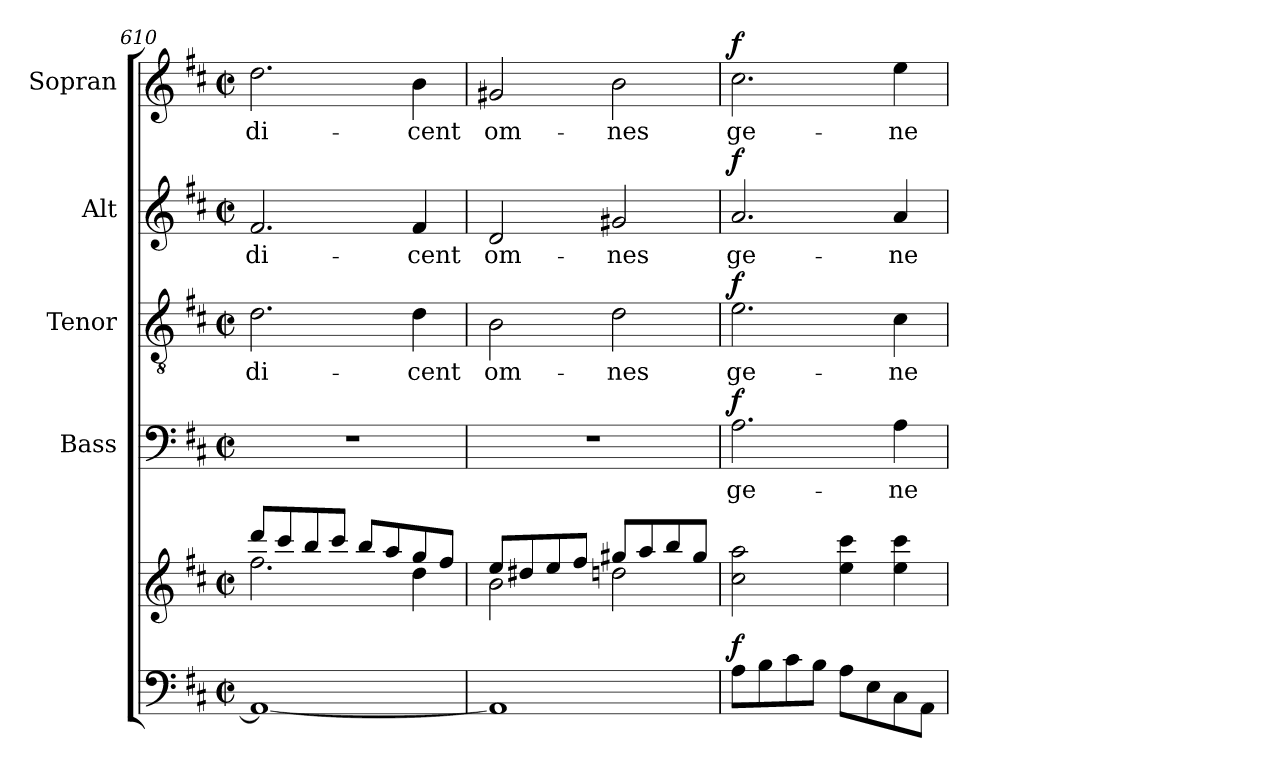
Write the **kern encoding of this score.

**kern	**kern	**dynam	**kern	**text	**dynam	**kern	**text	**dynam	**kern	**text	**dynam	**kern	**text	**dynam
*part5	*part5	*part5	*part4	*part4	*part4	*part3	*part3	*part3	*part2	*part2	*part2	*part1	*part1	*part1
*staff6	*staff5	*staff5/6	*staff4	*staff4	*staff4	*staff3	*staff3	*staff3	*staff2	*staff2	*staff2	*staff1	*staff1	*staff1
*	*	*	*I"Bass	*	*	*I"Tenor	*	*	*I"Alt	*	*	*I"Sopran	*	*
*	*	*	*I'B.	*	*	*I'T.	*	*	*I'A.	*	*	*I'S.	*	*
*clefF4	*clefG2	*	*clefF4	*	*	*clefGv2	*	*	*clefG2	*	*	*clefG2	*	*
*k[f#c#]	*k[f#c#]	*	*k[f#c#]	*	*	*k[f#c#]	*	*	*k[f#c#]	*	*	*k[f#c#]	*	*
*D:	*D:	*	*D:	*	*	*D:	*	*	*D:	*	*	*D:	*	*
*M2/2	*M2/2	*	*M2/2	*	*	*M2/2	*	*	*M2/2	*	*	*M2/2	*	*
*met(c|)	*met(c|)	*	*met(c|)	*	*	*met(c|)	*	*	*met(c|)	*	*	*met(c|)	*	*
=610	=610	=610	=610	=610	=610	=610	=610	=610	=610	=610	=610	=610	=610	=610
*	*^	*	*	*	*	*	*	*	*	*	*	*	*	*
!	!	!	!	!	!	!	!	!LO:LY:b	!	!	!LO:LY:b	!	!	!LO:LY:b	!
1AA_	8ddd/L	2.ff#\	.	1r	.	.	2.d\	di-	.	2.f#/	di-	.	2.dd\	di-	.
.	8ccc#/	.	.	.	.	.	.	.	.	.	.	.	.	.	.
.	8bb/	.	.	.	.	.	.	.	.	.	.	.	.	.	.
.	8ccc#/J	.	.	.	.	.	.	.	.	.	.	.	.	.	.
.	8bb/L	.	.	.	.	.	.	.	.	.	.	.	.	.	.
.	8aa/	.	.	.	.	.	.	.	.	.	.	.	.	.	.
!	!	!	!	!	!	!	!	!LO:LY:b	!	!	!LO:LY:b	!	!	!LO:LY:b	!
.	8gg/	4dd\	.	.	.	.	4d\	-cent	.	4f#/	-cent	.	4b\	-cent	.
.	8ff#/J	.	.	.	.	.	.	.	.	.	.	.	.	.	.
=611	=611	=611	=611	=611	=611	=611	=611	=611	=611	=611	=611	=611	=611	=611	=611
!	!	!	!	!	!	!	!	!LO:LY:b	!	!	!LO:LY:b	!	!	!LO:LY:b	!
1AA]	8ee/L	2b\	.	1r	.	.	2B\	om-	.	2d/	om-	.	2g#X/	om-	.
.	8dd#X/	.	.	.	.	.	.	.	.	.	.	.	.	.	.
.	8ee/	.	.	.	.	.	.	.	.	.	.	.	.	.	.
.	8ff#/J	.	.	.	.	.	.	.	.	.	.	.	.	.	.
!	!	!	!	!	!	!	!	!LO:LY:b	!	!	!LO:LY:b	!	!	!LO:LY:b	!
.	8gg#X/L	2ddn\	.	.	.	.	2d\	-nes	.	2g#X/	-nes	.	2b\	-nes	.
.	8aa/	.	.	.	.	.	.	.	.	.	.	.	.	.	.
.	8bb/	.	.	.	.	.	.	.	.	.	.	.	.	.	.
.	8gg#/J	.	.	.	.	.	.	.	.	.	.	.	.	.	.
*	*v	*v	*	*	*	*	*	*	*	*	*	*	*	*	*
=612	=612	=612	=612	=612	=612	=612	=612	=612	=612	=612	=612	=612	=612	=612
!	!	!LO:DY:a=2	!	!LO:LY:b	!LO:DY:a	!	!LO:LY:b	!LO:DY:a	!	!LO:LY:b	!LO:DY:a	!	!LO:LY:b	!LO:DY:a
8A\L	2cc#\ 2aa\	f	2.A\	ge-	f	2.e\	ge-	f	2.a/	ge-	f	2.cc#\	ge-	f
8B\	.	.	.	.	.	.	.	.	.	.	.	.	.	.
8c#\	.	.	.	.	.	.	.	.	.	.	.	.	.	.
8B\J	.	.	.	.	.	.	.	.	.	.	.	.	.	.
8A\L	4ee\ 4ccc#\	.	.	.	.	.	.	.	.	.	.	.	.	.
8E\	.	.	.	.	.	.	.	.	.	.	.	.	.	.
!	!	!	!	!LO:LY:b	!	!	!LO:LY:b	!	!	!LO:LY:b	!	!	!LO:LY:b	!
8C#\	4ee\ 4ccc#\	.	4A\	-ne-	.	4c#\	-ne-	.	4a/	-ne-	.	4ee\	-ne-	.
8AA\J	.	.	.	.	.	.	.	.	.	.	.	.	.	.
=	=	=	=	=	=	=	=	=	=	=	=	=	=	=
*-	*-	*-	*-	*-	*-	*-	*-	*-	*-	*-	*-	*-	*-	*-
